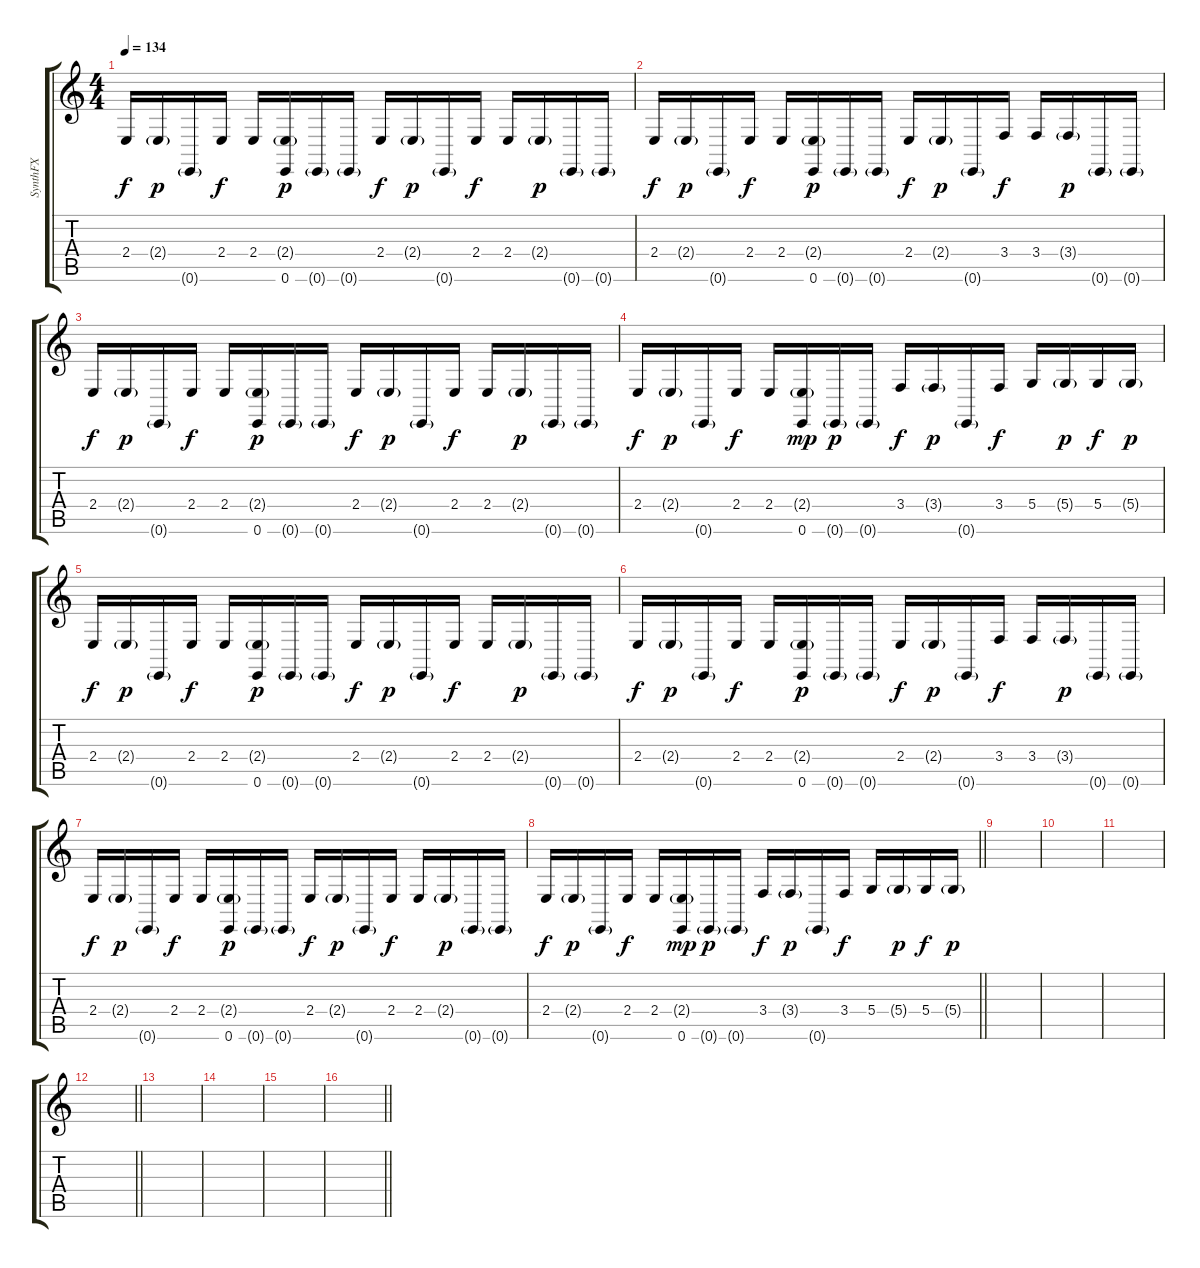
\track ("SynthFX" "SynthFX") {instrument lead8bassandlead}
\staff {score tabs}
\tuning (E4 B3 G3 D3 A2 E2) {hide}
\ts (4 4)
\section ("" "")
\tempo 134
\clef g2
\ks c
2.4.16{dy f} 2.4{g}.16{dy p} 0.6{g}.16 2.4.16{dy f} 2.4.16 (2.4{g} 0.6).16{dy p} 0.6{g}.16 0.6{g}.16 2.4.16{dy f} 2.4{g}.16{dy p} 0.6{g}.16 2.4.16{dy f} 2.4.16 2.4{g}.16{dy p} 0.6{g}.16 0.6{g}.16 |
2.4.16{dy f} 2.4{g}.16{dy p} 0.6{g}.16 2.4.16{dy f} 2.4.16 (2.4{g} 0.6).16{dy p} 0.6{g}.16 0.6{g}.16 2.4.16{dy f} 2.4{g}.16{dy p} 0.6{g}.16 3.4.16{dy f} 3.4.16 3.4{g}.16{dy p} 0.6{g}.16 0.6{g}.16 |
2.4.16{dy f} 2.4{g}.16{dy p} 0.6{g}.16 2.4.16{dy f} 2.4.16 (2.4{g} 0.6).16{dy p} 0.6{g}.16 0.6{g}.16 2.4.16{dy f} 2.4{g}.16{dy p} 0.6{g}.16 2.4.16{dy f} 2.4.16 2.4{g}.16{dy p} 0.6{g}.16 0.6{g}.16 |
2.4.16{dy f} 2.4{g}.16{dy p} 0.6{g}.16 2.4.16{dy f} 2.4.16 (2.4{g} 0.6).16{dy mp} 0.6{g}.16{dy p} 0.6{g}.16 3.4.16{dy f} 3.4{g}.16{dy p} 0.6{g}.16 3.4.16{dy f} 5.4.16 5.4{g}.16{dy p} 5.4.16{dy f} 5.4{g}.16{dy p} |
2.4.16{dy f} 2.4{g}.16{dy p} 0.6{g}.16 2.4.16{dy f} 2.4.16 (2.4{g} 0.6).16{dy p} 0.6{g}.16 0.6{g}.16 2.4.16{dy f} 2.4{g}.16{dy p} 0.6{g}.16 2.4.16{dy f} 2.4.16 2.4{g}.16{dy p} 0.6{g}.16 0.6{g}.16 |
2.4.16{dy f} 2.4{g}.16{dy p} 0.6{g}.16 2.4.16{dy f} 2.4.16 (2.4{g} 0.6).16{dy p} 0.6{g}.16 0.6{g}.16 2.4.16{dy f} 2.4{g}.16{dy p} 0.6{g}.16 3.4.16{dy f} 3.4.16 3.4{g}.16{dy p} 0.6{g}.16 0.6{g}.16 |
2.4.16{dy f} 2.4{g}.16{dy p} 0.6{g}.16 2.4.16{dy f} 2.4.16 (2.4{g} 0.6).16{dy p} 0.6{g}.16 0.6{g}.16 2.4.16{dy f} 2.4{g}.16{dy p} 0.6{g}.16 2.4.16{dy f} 2.4.16 2.4{g}.16{dy p} 0.6{g}.16 0.6{g}.16 |
\barLineRight lightlight
2.4.16{dy f} 2.4{g}.16{dy p} 0.6{g}.16 2.4.16{dy f} 2.4.16 (2.4{g} 0.6).16{dy mp} 0.6{g}.16{dy p} 0.6{g}.16 3.4.16{dy f} 3.4{g}.16{dy p} 0.6{g}.16 3.4.16{dy f} 5.4.16 5.4{g}.16{dy p} 5.4.16{dy f} 5.4{g}.16{dy p} |
\section ("" "")
|
|
|
\barLineRight lightlight
|
\section ("" "")
|
|
|
\barLineRight lightlight
